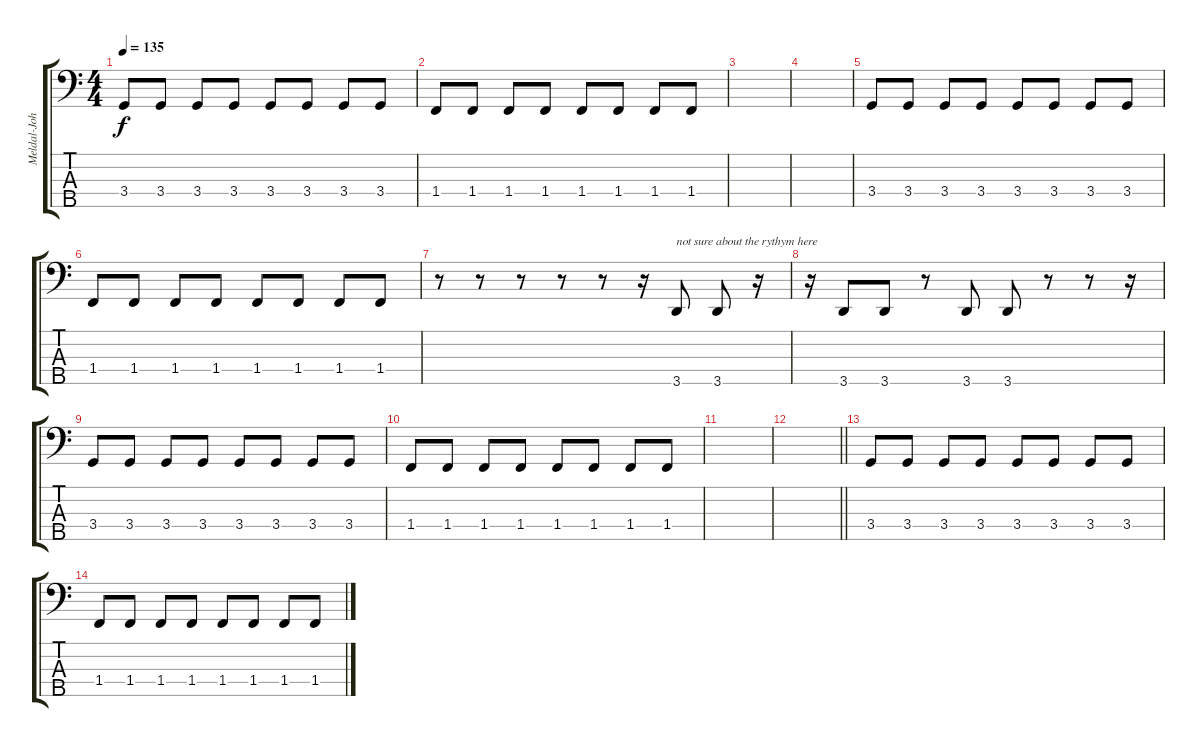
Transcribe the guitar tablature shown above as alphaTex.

\track ("Meldal-Johnsen" "Meldal-Joh") {instrument electricbasspick}
\staff {score tabs}
\tuning (G2 D2 A1 E1 B0) {hide}
\ts (4 4)
\tempo 135
\clef f4
\ks c
3.4.8{dy f} 3.4.8 3.4.8 3.4.8 3.4.8 3.4.8 3.4.8 3.4.8 |
1.4.8 1.4.8 1.4.8 1.4.8 1.4.8 1.4.8 1.4.8 1.4.8 |
|
|
3.4.8 3.4.8 3.4.8 3.4.8 3.4.8 3.4.8 3.4.8 3.4.8 |
1.4.8 1.4.8 1.4.8 1.4.8 1.4.8 1.4.8 1.4.8 1.4.8 |
r.8 r.8 r.8 r.8 r.8 r.16 3.5.8{txt "not sure about the rythym here "} 3.5.8 r.16 |
r.16 3.5.8 3.5.8 r.8 3.5.8 3.5.8 r.8 r.8 r.16 |
3.4.8 3.4.8 3.4.8 3.4.8 3.4.8 3.4.8 3.4.8 3.4.8 |
1.4.8 1.4.8 1.4.8 1.4.8 1.4.8 1.4.8 1.4.8 1.4.8 |
|
\barLineRight lightlight
|
3.4.8 3.4.8 3.4.8 3.4.8 3.4.8 3.4.8 3.4.8 3.4.8 |
1.4.8 1.4.8 1.4.8 1.4.8 1.4.8 1.4.8 1.4.8 1.4.8
